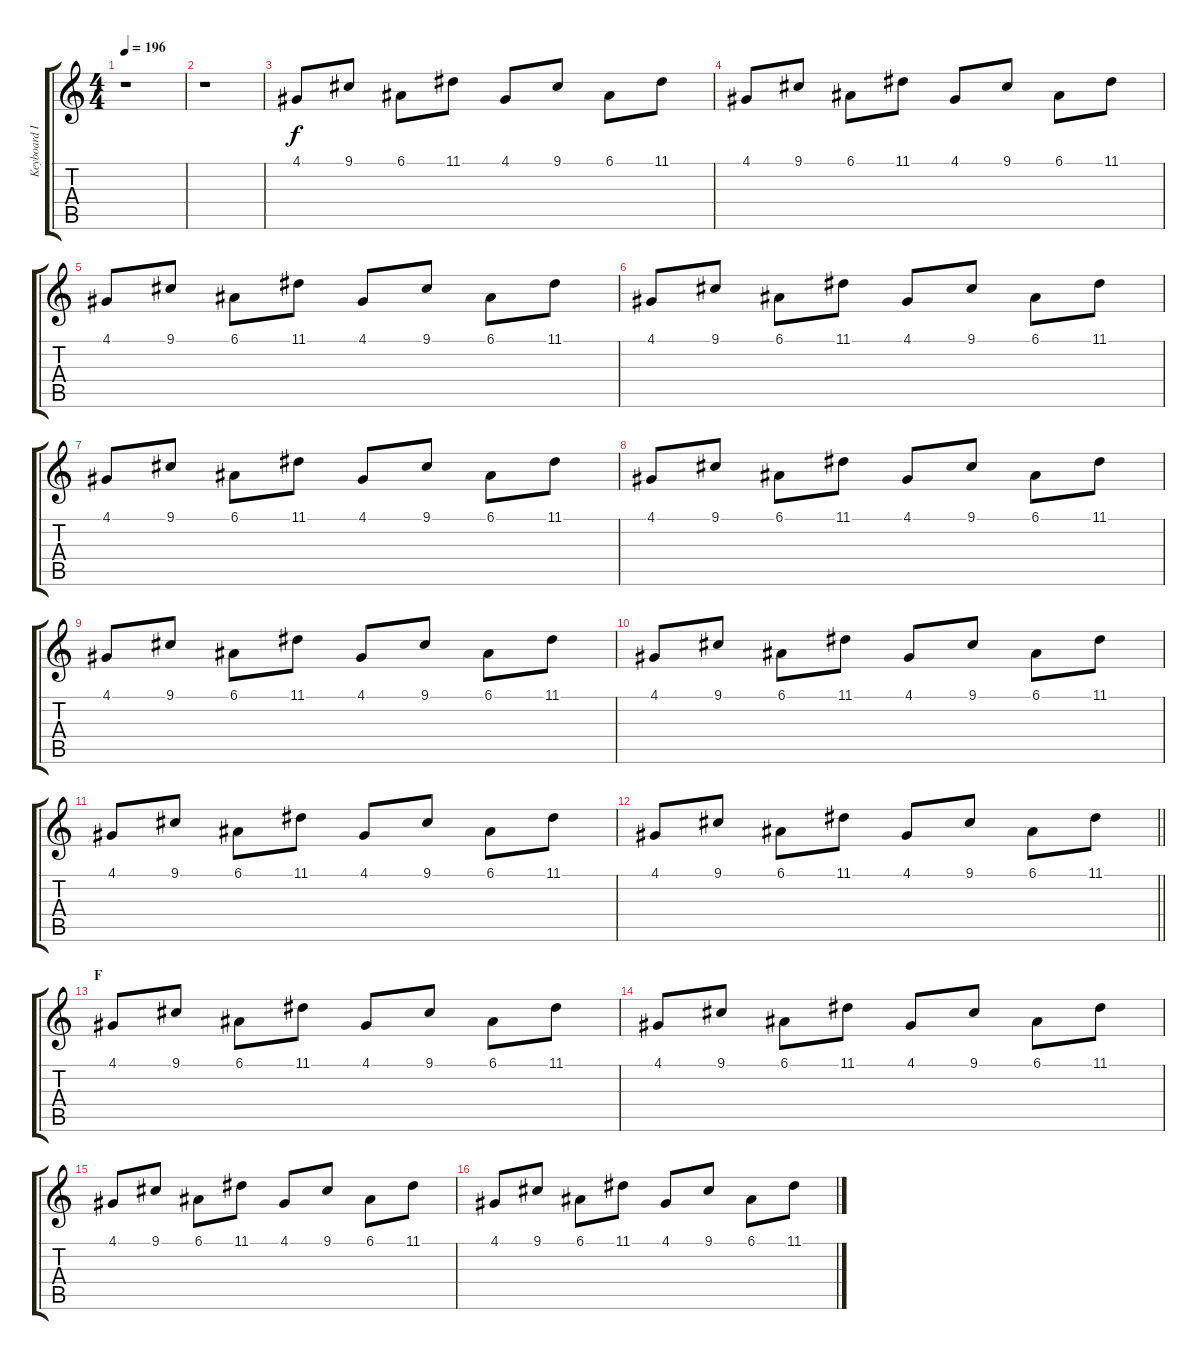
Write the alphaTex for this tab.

\track ("Keyboard II" "Keyboard I") {instrument stringensemble1}
\staff {score tabs}
\tuning (E4 B3 G3 D3 A2 E2) {hide}
\ts (4 4)
\tempo 196
\clef g2
\ks c
r.1{dy f} |
r.1 |
4.1.8 9.1.8 6.1.8 11.1.8 4.1.8 9.1.8 6.1.8 11.1.8 |
4.1.8 9.1.8 6.1.8 11.1.8 4.1.8 9.1.8 6.1.8 11.1.8 |
4.1.8 9.1.8 6.1.8 11.1.8 4.1.8 9.1.8 6.1.8 11.1.8 |
4.1.8 9.1.8 6.1.8 11.1.8 4.1.8 9.1.8 6.1.8 11.1.8 |
4.1.8 9.1.8 6.1.8 11.1.8 4.1.8 9.1.8 6.1.8 11.1.8 |
4.1.8 9.1.8 6.1.8 11.1.8 4.1.8 9.1.8 6.1.8 11.1.8 |
4.1.8 9.1.8 6.1.8 11.1.8 4.1.8 9.1.8 6.1.8 11.1.8 |
4.1.8 9.1.8 6.1.8 11.1.8 4.1.8 9.1.8 6.1.8 11.1.8 |
4.1.8 9.1.8 6.1.8 11.1.8 4.1.8 9.1.8 6.1.8 11.1.8 |
\barLineRight lightlight
4.1.8 9.1.8 6.1.8 11.1.8 4.1.8 9.1.8 6.1.8 11.1.8 |
\section ("" "F")
4.1.8 9.1.8 6.1.8 11.1.8 4.1.8 9.1.8 6.1.8 11.1.8 |
4.1.8 9.1.8 6.1.8 11.1.8 4.1.8 9.1.8 6.1.8 11.1.8 |
4.1.8 9.1.8 6.1.8 11.1.8 4.1.8 9.1.8 6.1.8 11.1.8 |
4.1.8 9.1.8 6.1.8 11.1.8 4.1.8 9.1.8 6.1.8 11.1.8
